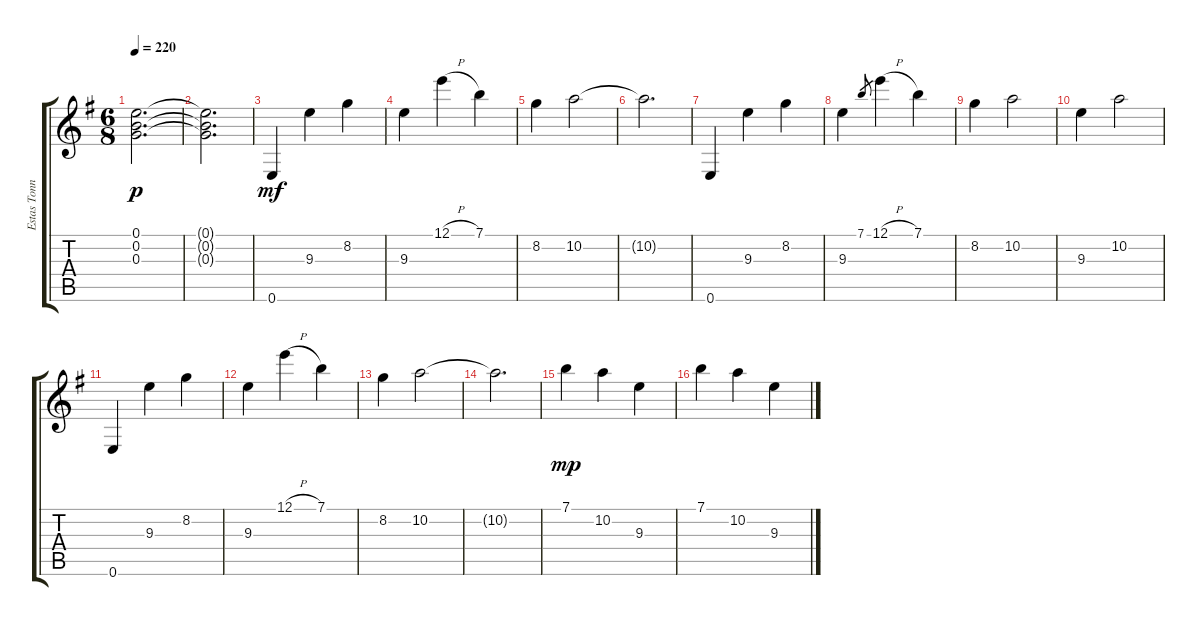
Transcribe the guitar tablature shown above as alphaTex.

\track ("Estas Tonné" "Estas Tonn") {instrument acousticguitarnylon}
\staff {score tabs}
\tuning (E4 B3 G3 D3 A2 E2) {hide}
\ts (6 8)
\tempo 220
\clef g2
\ks eminor
(0.1{t} 0.2{t} 0.3{t}).2{d dy p} |
(0.1{t} 0.2{t} 0.3{t}).2{d} |
0.6.4{dy mf} 9.3.4 8.2.4 |
9.3.4 12.1{h}.4 7.1.4 |
8.2.4 10.2.2 |
10.2{t}.2{d} |
0.6.4 9.3.4 8.2.4 |
9.3.4 7.1.8{gr} 12.1{h}.4 7.1.4 |
8.2.4 10.2.2 |
9.3.4 10.2.2 |
0.6.4 9.3.4 8.2.4 |
9.3.4 12.1{h}.4 7.1.4 |
8.2.4 10.2.2 |
10.2{t}.2{d} |
7.1.4{dy mp} 10.2.4 9.3.4 |
7.1.4 10.2.4 9.3.4
